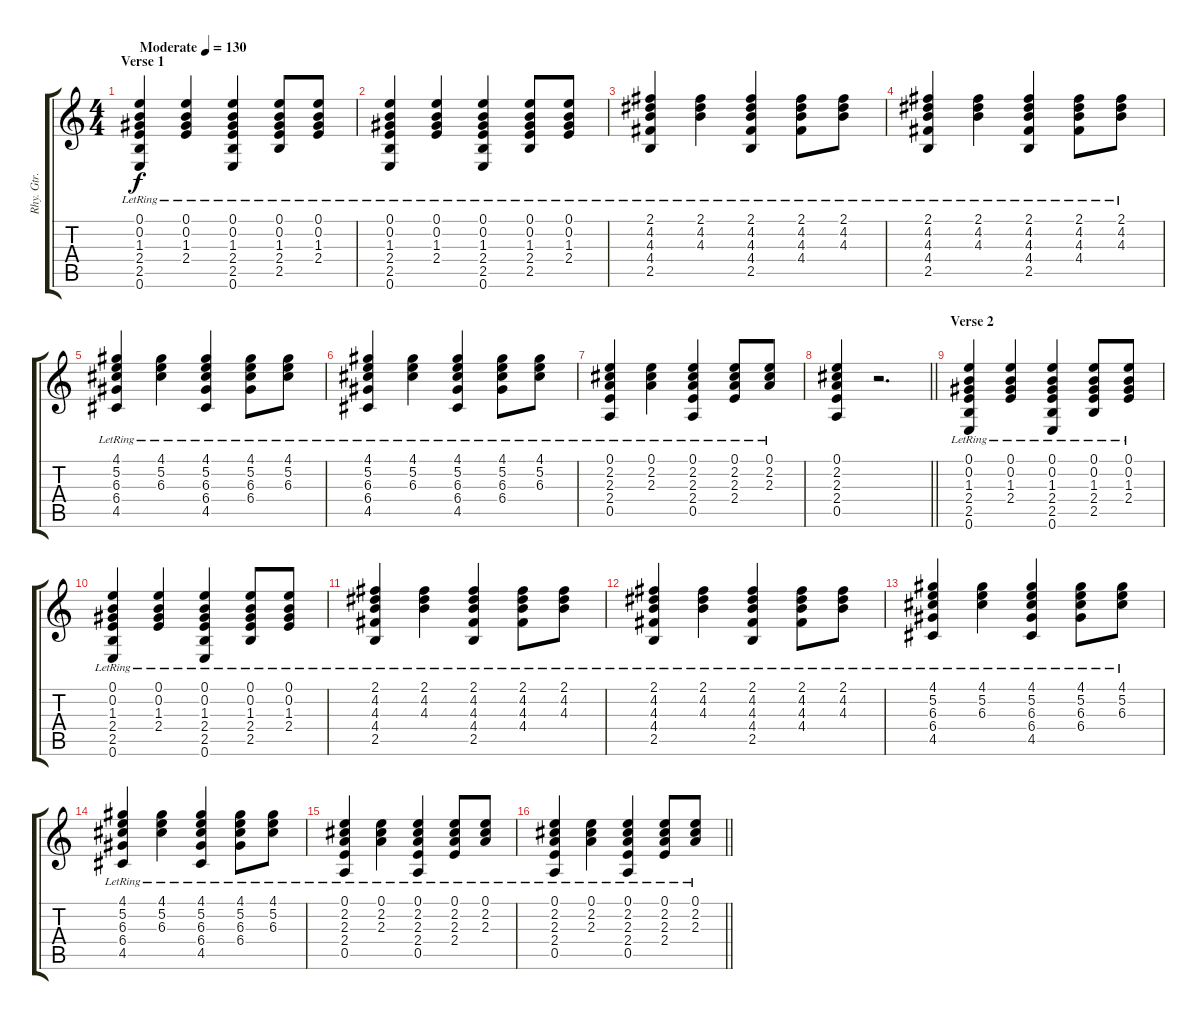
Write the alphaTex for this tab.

\track ("Rhy. Gtr. 2" "Rhy. Gtr. ") {instrument acousticguitarsteel}
\staff {score tabs}
\tuning (E4 B3 G3 D3 A2 E2) {hide}
\ts (4 4)
\section ("" "Verse 1")
\tempo (130 "Moderate")
\clef g2
\ks c
(0.1{lr} 0.2{lr} 1.3{lr} 2.4{lr} 2.5{lr} 0.6{lr}).4{dy f instrument acousticguitarsteel} (0.1{lr} 0.2{lr} 1.3{lr} 2.4{lr}).4 (0.1{lr} 0.2{lr} 1.3{lr} 2.4{lr} 2.5{lr} 0.6{lr}).4 (0.1{lr} 0.2{lr} 1.3{lr} 2.4{lr} 2.5{lr}).8 (0.1{lr} 0.2{lr} 1.3{lr} 2.4{lr}).8 |
(0.1{lr} 0.2{lr} 1.3{lr} 2.4{lr} 2.5{lr} 0.6{lr}).4 (0.1{lr} 0.2{lr} 1.3{lr} 2.4{lr}).4 (0.1{lr} 0.2{lr} 1.3{lr} 2.4{lr} 2.5{lr} 0.6{lr}).4 (0.1{lr} 0.2{lr} 1.3{lr} 2.4{lr} 2.5{lr}).8 (0.1{lr} 0.2{lr} 1.3{lr} 2.4{lr}).8 |
(2.1{lr} 4.2{lr} 4.3{lr} 4.4{lr} 2.5{lr}).4 (2.1{lr} 4.2{lr} 4.3{lr}).4 (2.1{lr} 4.2{lr} 4.3{lr} 4.4{lr} 2.5{lr}).4 (2.1{lr} 4.2{lr} 4.3{lr} 4.4{lr}).8 (2.1{lr} 4.2{lr} 4.3{lr}).8 |
(2.1{lr} 4.2{lr} 4.3{lr} 4.4{lr} 2.5{lr}).4 (2.1{lr} 4.2{lr} 4.3{lr}).4 (2.1{lr} 4.2{lr} 4.3{lr} 4.4{lr} 2.5{lr}).4 (2.1{lr} 4.2{lr} 4.3{lr} 4.4{lr}).8 (2.1{lr} 4.2{lr} 4.3{lr}).8 |
(4.1{lr} 5.2{lr} 6.3{lr} 6.4{lr} 4.5{lr}).4 (4.1{lr} 5.2{lr} 6.3{lr}).4 (4.1{lr} 5.2{lr} 6.3{lr} 6.4{lr} 4.5{lr}).4 (4.1{lr} 5.2{lr} 6.3{lr} 6.4{lr}).8 (4.1{lr} 5.2{lr} 6.3{lr}).8 |
(4.1{lr} 5.2{lr} 6.3{lr} 6.4{lr} 4.5{lr}).4 (4.1{lr} 5.2{lr} 6.3{lr}).4 (4.1{lr} 5.2{lr} 6.3{lr} 6.4{lr} 4.5{lr}).4 (4.1{lr} 5.2{lr} 6.3{lr} 6.4{lr}).8 (4.1{lr} 5.2{lr} 6.3{lr}).8 |
(0.1{lr} 2.2{lr} 2.3{lr} 2.4{lr} 0.5{lr}).4 (0.1{lr} 2.2{lr} 2.3{lr}).4 (0.1{lr} 2.2{lr} 2.3{lr} 2.4{lr} 0.5{lr}).4 (0.1{lr} 2.2{lr} 2.3{lr} 2.4{lr}).8 (0.1{lr} 2.2{lr} 2.3{lr}).8 |
\barLineRight lightlight
(0.1 2.2 2.3 2.4 0.5).4 r.2{d} |
\section ("" "Verse 2")
(0.1{lr} 0.2{lr} 1.3{lr} 2.4{lr} 2.5{lr} 0.6{lr}).4 (0.1{lr} 0.2{lr} 1.3{lr} 2.4{lr}).4 (0.1{lr} 0.2{lr} 1.3{lr} 2.4{lr} 2.5{lr} 0.6{lr}).4 (0.1{lr} 0.2{lr} 1.3{lr} 2.4{lr} 2.5{lr}).8 (0.1{lr} 0.2{lr} 1.3{lr} 2.4{lr}).8 |
(0.1{lr} 0.2{lr} 1.3{lr} 2.4{lr} 2.5{lr} 0.6{lr}).4 (0.1{lr} 0.2{lr} 1.3{lr} 2.4{lr}).4 (0.1{lr} 0.2{lr} 1.3{lr} 2.4{lr} 2.5{lr} 0.6{lr}).4 (0.1{lr} 0.2{lr} 1.3{lr} 2.4{lr} 2.5{lr}).8 (0.1{lr} 0.2{lr} 1.3{lr} 2.4{lr}).8 |
(2.1{lr} 4.2{lr} 4.3{lr} 4.4{lr} 2.5{lr}).4 (2.1{lr} 4.2{lr} 4.3{lr}).4 (2.1{lr} 4.2{lr} 4.3{lr} 4.4{lr} 2.5{lr}).4 (2.1{lr} 4.2{lr} 4.3{lr} 4.4{lr}).8 (2.1{lr} 4.2{lr} 4.3{lr}).8 |
(2.1{lr} 4.2{lr} 4.3{lr} 4.4{lr} 2.5{lr}).4 (2.1{lr} 4.2{lr} 4.3{lr}).4 (2.1{lr} 4.2{lr} 4.3{lr} 4.4{lr} 2.5{lr}).4 (2.1{lr} 4.2{lr} 4.3{lr} 4.4{lr}).8 (2.1{lr} 4.2{lr} 4.3{lr}).8 |
(4.1{lr} 5.2{lr} 6.3{lr} 6.4{lr} 4.5{lr}).4 (4.1{lr} 5.2{lr} 6.3{lr}).4 (4.1{lr} 5.2{lr} 6.3{lr} 6.4{lr} 4.5{lr}).4 (4.1{lr} 5.2{lr} 6.3{lr} 6.4{lr}).8 (4.1{lr} 5.2{lr} 6.3{lr}).8 |
(4.1{lr} 5.2{lr} 6.3{lr} 6.4{lr} 4.5{lr}).4 (4.1{lr} 5.2{lr} 6.3{lr}).4 (4.1{lr} 5.2{lr} 6.3{lr} 6.4{lr} 4.5{lr}).4 (4.1{lr} 5.2{lr} 6.3{lr} 6.4{lr}).8 (4.1{lr} 5.2{lr} 6.3{lr}).8 |
(0.1{lr} 2.2{lr} 2.3{lr} 2.4{lr} 0.5{lr}).4 (0.1{lr} 2.2{lr} 2.3{lr}).4 (0.1{lr} 2.2{lr} 2.3{lr} 2.4{lr} 0.5{lr}).4 (0.1{lr} 2.2{lr} 2.3{lr} 2.4{lr}).8 (0.1{lr} 2.2{lr} 2.3{lr}).8 |
\barLineRight lightlight
(0.1{lr} 2.2{lr} 2.3{lr} 2.4{lr} 0.5{lr}).4 (0.1{lr} 2.2{lr} 2.3{lr}).4 (0.1{lr} 2.2{lr} 2.3{lr} 2.4{lr} 0.5{lr}).4 (0.1{lr} 2.2{lr} 2.3{lr} 2.4{lr}).8 (0.1{lr} 2.2{lr} 2.3{lr}).8
